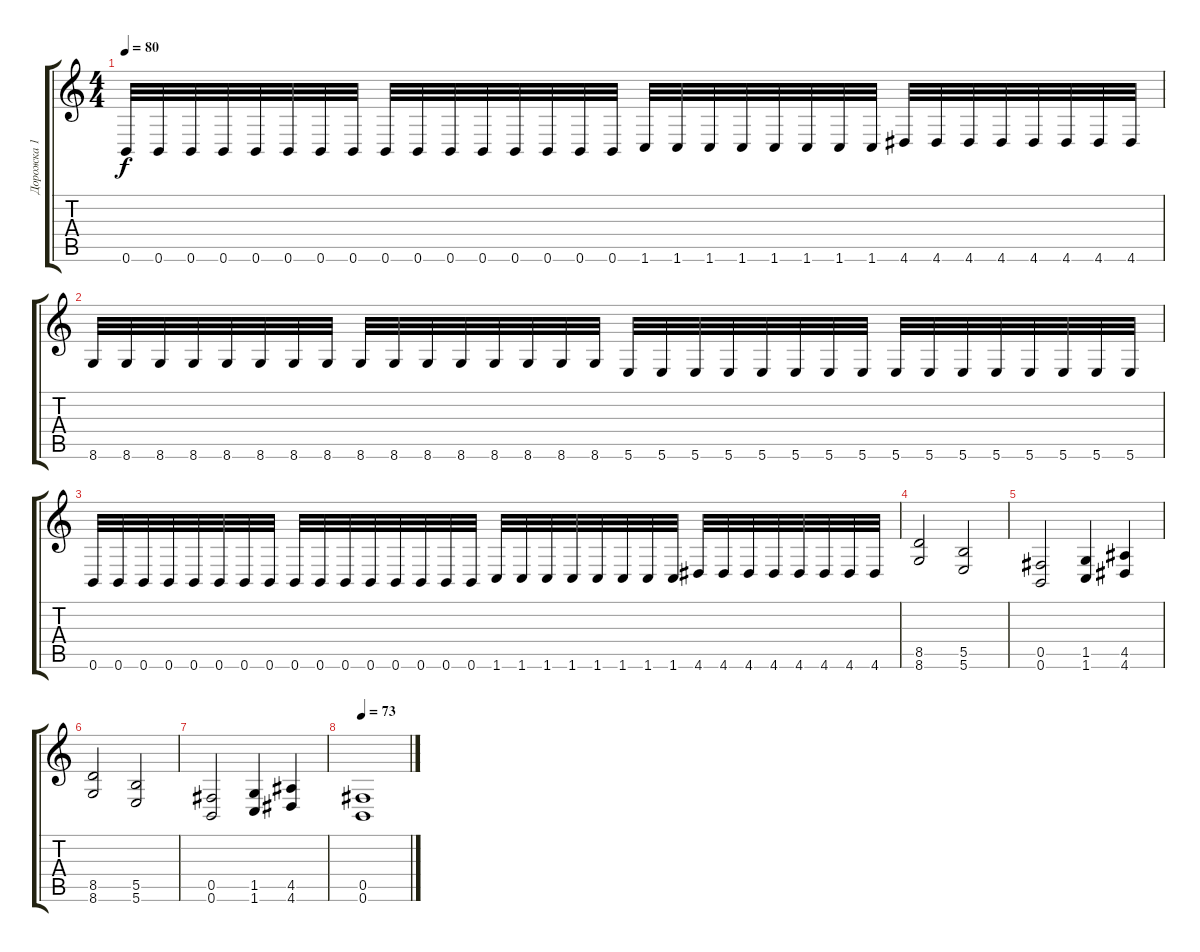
\track ("Дорожка 1" "Дорожка 1") {instrument distortionguitar}
\staff {score tabs}
\tuning (Db4 Ab3 E3 B2 Gb2 B1) {hide}
\ts (4 4)
\tempo 80
\clef g2
\ks c
0.6.32{dy f} 0.6.32 0.6.32 0.6.32 0.6.32 0.6.32 0.6.32 0.6.32 0.6.32 0.6.32 0.6.32 0.6.32 0.6.32 0.6.32 0.6.32 0.6.32 1.6.32 1.6.32 1.6.32 1.6.32 1.6.32 1.6.32 1.6.32 1.6.32 4.6.32 4.6.32 4.6.32 4.6.32 4.6.32 4.6.32 4.6.32 4.6.32 |
8.6.32 8.6.32 8.6.32 8.6.32 8.6.32 8.6.32 8.6.32 8.6.32 8.6.32 8.6.32 8.6.32 8.6.32 8.6.32 8.6.32 8.6.32 8.6.32 5.6.32 5.6.32 5.6.32 5.6.32 5.6.32 5.6.32 5.6.32 5.6.32 5.6.32 5.6.32 5.6.32 5.6.32 5.6.32 5.6.32 5.6.32 5.6.32 |
0.6.32 0.6.32 0.6.32 0.6.32 0.6.32 0.6.32 0.6.32 0.6.32 0.6.32 0.6.32 0.6.32 0.6.32 0.6.32 0.6.32 0.6.32 0.6.32 1.6.32 1.6.32 1.6.32 1.6.32 1.6.32 1.6.32 1.6.32 1.6.32 4.6.32 4.6.32 4.6.32 4.6.32 4.6.32 4.6.32 4.6.32 4.6.32 |
(8.5 8.6).2 (5.5 5.6).2 |
(0.5 0.6).2 (1.5 1.6).4 (4.5 4.6).4 |
(8.5 8.6).2 (5.5 5.6).2 |
(0.5 0.6).2 (1.5 1.6).4 (4.5 4.6).4 |
\tempo 73
(0.5 0.6).1
